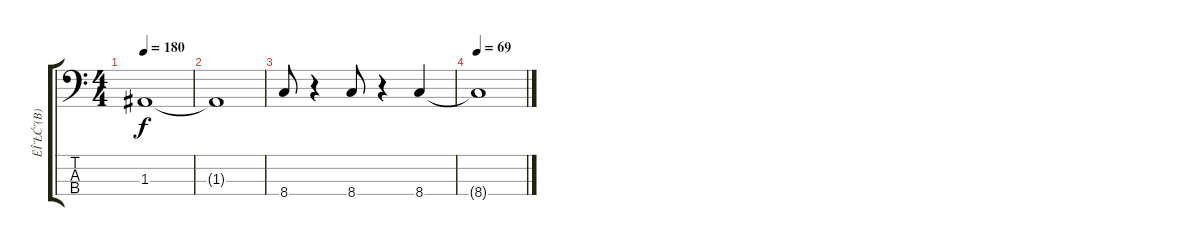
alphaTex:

\track ("ËÎ˝ŁĆ˝(B)" "ËÎ˝ŁĆ˝(B)") {instrument electricbassfinger}
\staff {score tabs}
\tuning (G2 D2 A1 E1) {hide}
\ts (4 4)
\tempo 180
\clef f4
\ks c
1.3.1{dy f} |
1.3{t}.1 |
8.4.8 r.4 8.4.8 r.4 8.4.4 |
\tempo 69
8.4{t}.1
